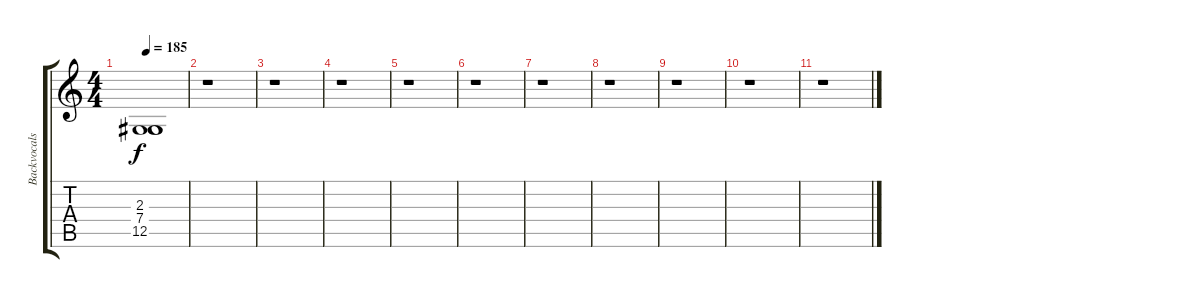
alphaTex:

\track ("Backvocals" "Backvocals") {instrument lead6voice}
\staff {score tabs}
\tuning (Eb4 Bb3 Gb3 Db3 Ab2 Eb2) {hide}
\ts (4 4)
\tempo 185
\clef g2
\ks c
(2.3 7.4 12.5).1{dy f} |
r.1 |
r.1 |
r.1 |
r.1 |
r.1 |
r.1 |
r.1 |
r.1 |
r.1 |
r.1
